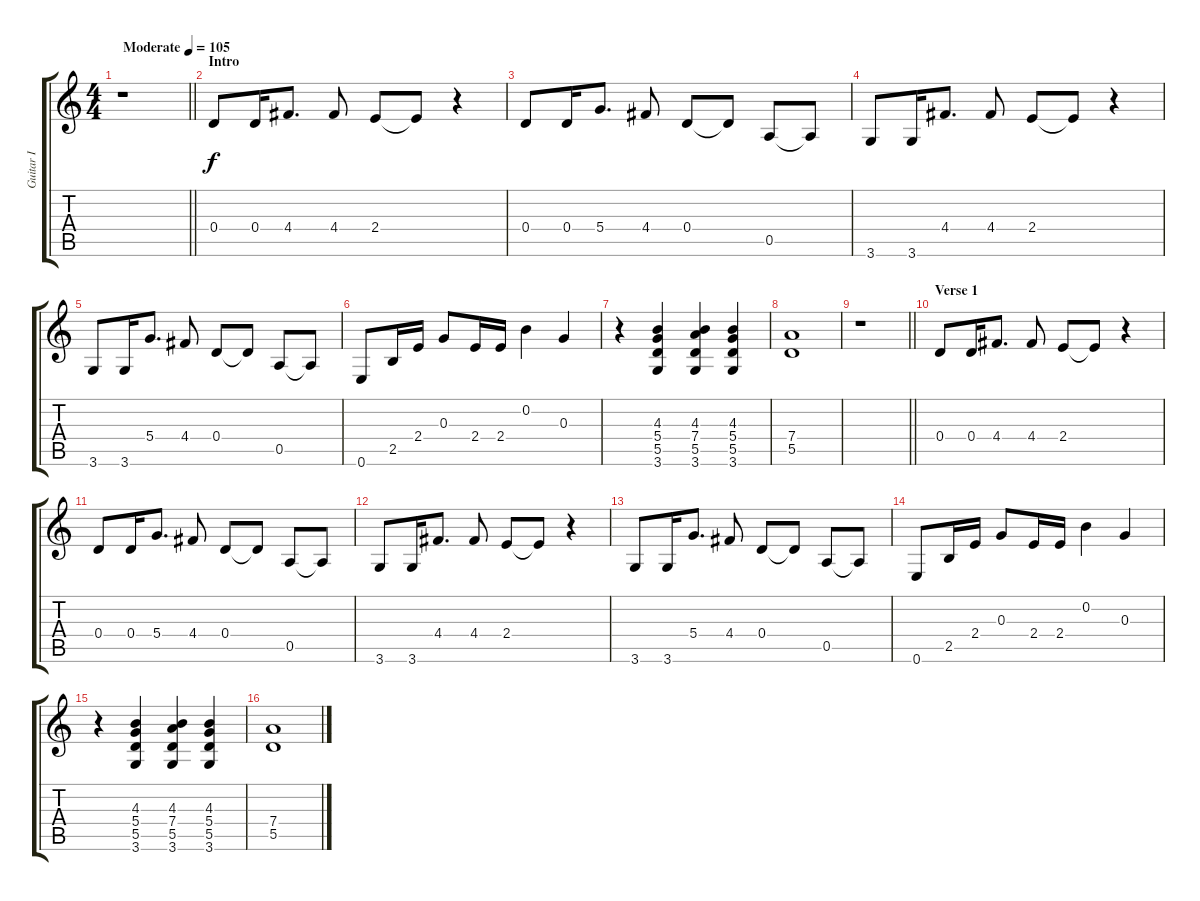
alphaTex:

\track ("Guitar I" "Guitar I") {instrument acousticguitarsteel}
\staff {score tabs}
\tuning (E4 B3 G3 D3 A2 E2) {hide}
\ts (4 4)
\tempo (105 "Moderate")
\clef g2
\barLineRight lightlight
\ks c
r.1{dy f instrument acousticguitarsteel} |
\section ("" "Intro")
0.4.8 0.4.16 4.4.8{d} 4.4.8 2.4.8 2.4{t}.8 r.4 |
0.4.8 0.4.16 5.4.8{d} 4.4.8 0.4.8 0.4{t}.8 0.5.8 0.5{t}.8 |
3.6.8 3.6.16 4.4.8{d} 4.4.8 2.4.8 2.4{t}.8 r.4 |
3.6.8 3.6.16 5.4.8{d} 4.4.8 0.4.8 0.4{t}.8 0.5.8 0.5{t}.8 |
0.6.8 2.5.16 2.4.16 0.3.8 2.4.16 2.4.16 0.2.4 0.3.4 |
r.4 (4.3 5.4 5.5 3.6).4 (4.3 7.4 5.5 3.6).4 (4.3 5.4 5.5 3.6).4 |
(7.4 5.5).1 |
\barLineRight lightlight
r.1 |
\section ("" "Verse 1")
0.4.8 0.4.16 4.4.8{d} 4.4.8 2.4.8 2.4{t}.8 r.4 |
0.4.8 0.4.16 5.4.8{d} 4.4.8 0.4.8 0.4{t}.8 0.5.8 0.5{t}.8 |
3.6.8 3.6.16 4.4.8{d} 4.4.8 2.4.8 2.4{t}.8 r.4 |
3.6.8 3.6.16 5.4.8{d} 4.4.8 0.4.8 0.4{t}.8 0.5.8 0.5{t}.8 |
0.6.8 2.5.16 2.4.16 0.3.8 2.4.16 2.4.16 0.2.4 0.3.4 |
r.4 (4.3 5.4 5.5 3.6).4 (4.3 7.4 5.5 3.6).4 (4.3 5.4 5.5 3.6).4 |
(7.4 5.5).1
